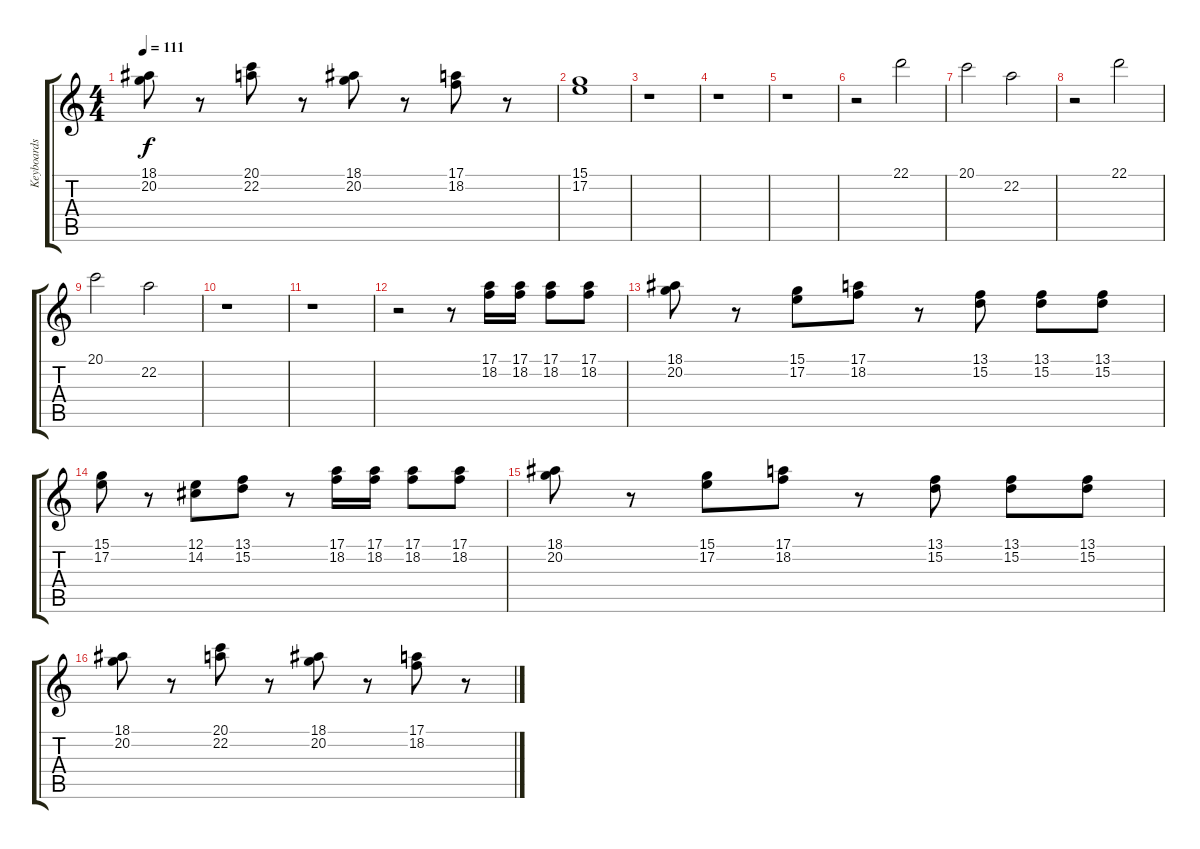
\track ("Keyboards 1" "Keyboards ") {instrument electricpiano2}
\staff {score tabs}
\tuning (E4 B3 G3 D3 A2 E2) {hide}
\ts (4 4)
\tempo 111
\clef g2
\ks c
(18.1 20.2).8{dy f} r.8 (20.1 22.2).8 r.8 (18.1 20.2).8 r.8 (17.1 18.2).8 r.8 |
(15.1 17.2).1 |
r.1 |
r.1 |
r.1 |
r.2 22.1.2 |
20.1.2 22.2.2 |
r.2 22.1.2 |
20.1.2 22.2.2 |
r.1 |
r.1 |
r.2 r.8 (17.1 18.2).16 (17.1 18.2).16 (17.1 18.2).8 (17.1 18.2).8 |
(18.1 20.2).8 r.8 (15.1 17.2).8 (17.1 18.2).8 r.8 (13.1 15.2).8 (13.1 15.2).8 (13.1 15.2).8 |
(15.1 17.2).8 r.8 (12.1 14.2).8 (13.1 15.2).8 r.8 (17.1 18.2).16 (17.1 18.2).16 (17.1 18.2).8 (17.1 18.2).8 |
(18.1 20.2).8 r.8 (15.1 17.2).8 (17.1 18.2).8 r.8 (13.1 15.2).8 (13.1 15.2).8 (13.1 15.2).8 |
(18.1 20.2).8 r.8 (20.1 22.2).8 r.8 (18.1 20.2).8 r.8 (17.1 18.2).8 r.8
